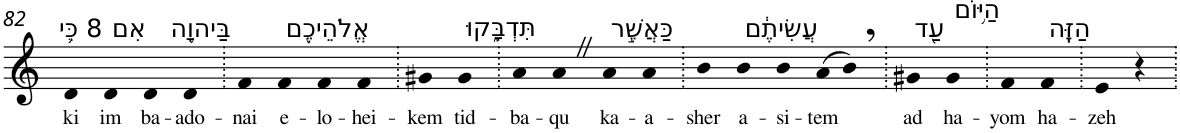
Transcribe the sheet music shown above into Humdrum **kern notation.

**kern	**text
*part1	*part1
*staff1	*staff1
*I"Piano	*
*I'Pno	*
!!LO:PB:g=z
*clefG2	*
*k[]	*
=82	=82
!LO:TX:a:t=8 כִּ֛י	!
!	!LO:LY:b
4d	ki
!LO:TX:a:t=אִם	!
!	!LO:LY:b
4d	im
!LO:TX:a:t=בַּיהוָ֥ה	!
!	!LO:LY:b
4d	ba-
!	!LO:LY:b
4d	-ado-
=83.	=83.
!	!LO:LY:b
4f	-nai
!LO:TX:a:t=אֱלֹהֵיכֶ֖ם	!
!	!LO:LY:b
4f	e-
!	!LO:LY:b
4f	-lo-
!	!LO:LY:b
4f	-hei-
=84.	=84.
!	!LO:LY:b
4g#X	-kem
!LO:TX:a:t=תִּדְבָּ֑קוּ	!
!	!LO:LY:b
4g#	tid-
=85.	=85.
!	!LO:LY:b
4a	-ba-
!	!LO:LY:b
4aZ	-qu
!LO:TX:a:t=כַּאֲשֶׁ֣ר	!
!	!LO:LY:b
4a	ka-
!	!LO:LY:b
4a	-a-
=86.	=86.
!	!LO:LY:b
4b	-sher
!LO:TX:a:t=עֲשִׂיתֶ֔ם	!
!	!LO:LY:b
4b	a-
!	!LO:LY:b
4b	-si-
!	!LO:LY:b
(>8a	-tem
8b,)	.
=87.	=87.
!LO:TX:a:t=עַ֖ד	!
!	!LO:LY:b
4g#X	ad
!LO:TX:a:t=הַיּ֥וֹם	!
!	!LO:LY:b
4g#	ha-
=88.	=88.
!	!LO:LY:b
4f	-yom
!LO:TX:a:t=הַזֶּֽה	!
!	!LO:LY:b
4f	ha-
=89.	=89.
!	!LO:LY:b
4e	-zeh
4r	.
=.	=.
*-	*-
